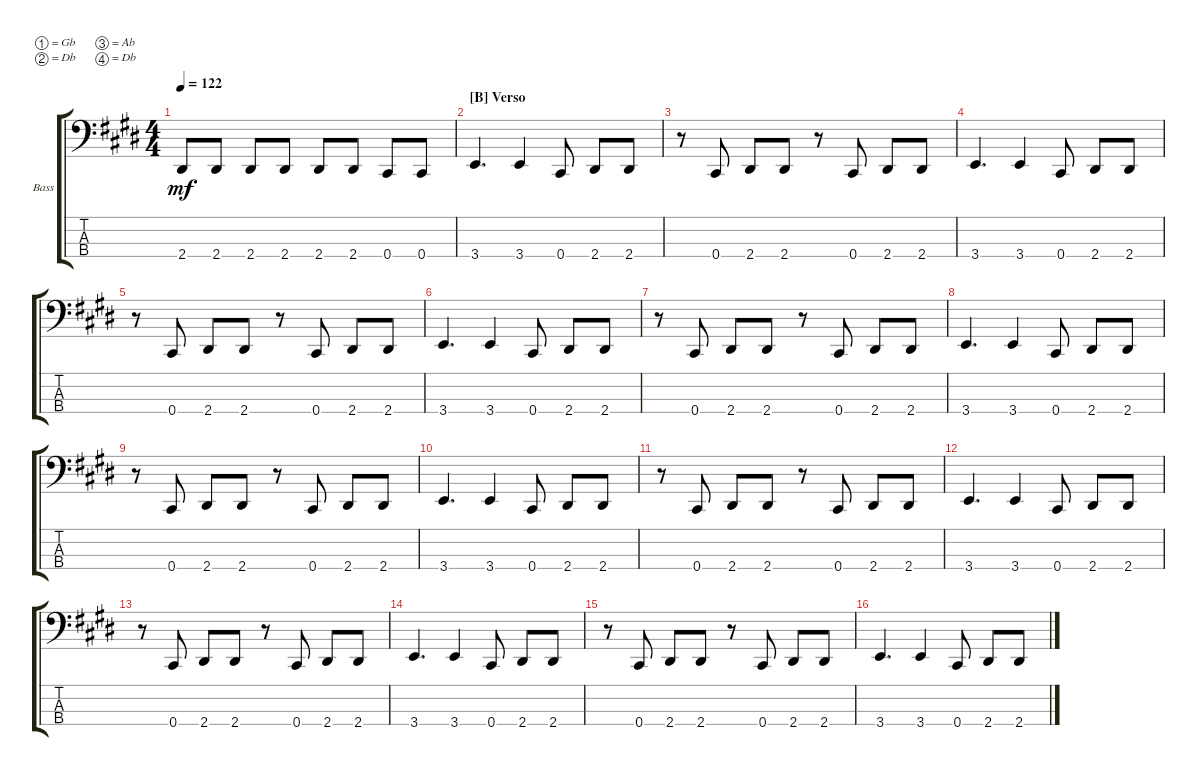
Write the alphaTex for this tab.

\defaultSystemsLayout 4
\bracketExtendMode groupsimilarinstruments
\firstSystemTrackNameOrientation horizontal
\otherSystemsTrackNameOrientation horizontal
\track ("Baixo" "Bass") {multiBarRest instrument electricbassfinger}
\staff {score tabs}
\tuning (Gb2 Db2 Ab1 Db1)
\ts (4 4)
\tempo 122
\clef f4
\ks e
2.4.8{dy mf} 2.4.8 2.4.8 2.4.8 2.4.8 2.4.8 0.4.8 0.4.8 |
\section ("B" "Verso")
3.4.4{d} 3.4.4 0.4.8 2.4.8 2.4.8 |
r.8 0.4.8 2.4.8 2.4.8 r.8 0.4.8 2.4.8 2.4.8 |
3.4.4{d} 3.4.4 0.4.8 2.4.8 2.4.8 |
r.8 0.4.8 2.4.8 2.4.8 r.8 0.4.8 2.4.8 2.4.8 |
3.4.4{d} 3.4.4 0.4.8 2.4.8 2.4.8 |
r.8 0.4.8 2.4.8 2.4.8 r.8 0.4.8 2.4.8 2.4.8 |
3.4.4{d} 3.4.4 0.4.8 2.4.8 2.4.8 |
r.8 0.4.8 2.4.8 2.4.8 r.8 0.4.8 2.4.8 2.4.8 |
3.4.4{d} 3.4.4 0.4.8 2.4.8 2.4.8 |
r.8 0.4.8 2.4.8 2.4.8 r.8 0.4.8 2.4.8 2.4.8 |
3.4.4{d} 3.4.4 0.4.8 2.4.8 2.4.8 |
r.8 0.4.8 2.4.8 2.4.8 r.8 0.4.8 2.4.8 2.4.8 |
3.4.4{d} 3.4.4 0.4.8 2.4.8 2.4.8 |
r.8 0.4.8 2.4.8 2.4.8 r.8 0.4.8 2.4.8 2.4.8 |
3.4.4{d} 3.4.4 0.4.8 2.4.8 2.4.8
